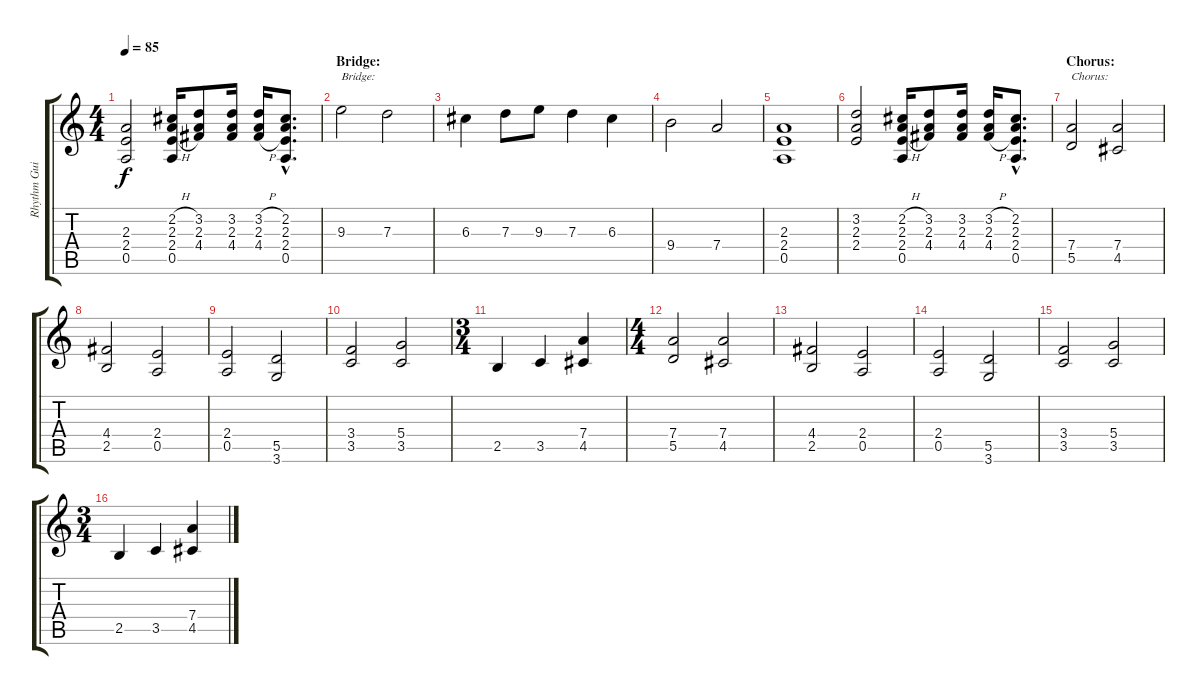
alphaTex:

\track ("Rhythm Guitar 1" "Rhythm Gui") {instrument distortionguitar}
\staff {score tabs}
\tuning (E4 B3 G3 D3 A2 E2) {hide}
\ts (4 4)
\tempo 85
\clef g2
\ks c
(2.3 2.4 0.5).2{dy f} (2.2{h} 2.3 2.4{h} 0.5).16 (3.2 2.3 4.4).8 (3.2 2.3 4.4).16 (3.2{h} 2.3 4.4{h}).16 (2.2{hac} 2.3{hac} 2.4{hac} 0.5{hac}).8{d} |
\section ("" "Bridge:")
9.3.2{txt "Bridge:"} 7.3.2 |
6.3.4 7.3.8 9.3.8 7.3.4 6.3.4 |
9.4.2 7.4.2 |
(2.3 2.4 0.5).1 |
(3.2 2.3 2.4).2 (2.2{h} 2.3 2.4{h} 0.5).16 (3.2 2.3 4.4).8 (3.2 2.3 4.4).16 (3.2{h} 2.3 4.4{h}).16 (2.2{hac} 2.3{hac} 2.4{hac} 0.5{hac}).8{d} |
\section ("" "Chorus:")
(7.4 5.5).2{txt "Chorus:"} (7.4 4.5).2 |
(4.4 2.5).2 (2.4 0.5).2 |
(2.4 0.5).2 (5.5 3.6).2 |
(3.4 3.5).2 (5.4 3.5).2 |
\ts (3 4)
2.5.4 3.5.4 (7.4 4.5).4 |
\ts (4 4)
(7.4 5.5).2 (7.4 4.5).2 |
(4.4 2.5).2 (2.4 0.5).2 |
(2.4 0.5).2 (5.5 3.6).2 |
(3.4 3.5).2 (5.4 3.5).2 |
\ts (3 4)
2.5.4 3.5.4 (7.4 4.5).4
